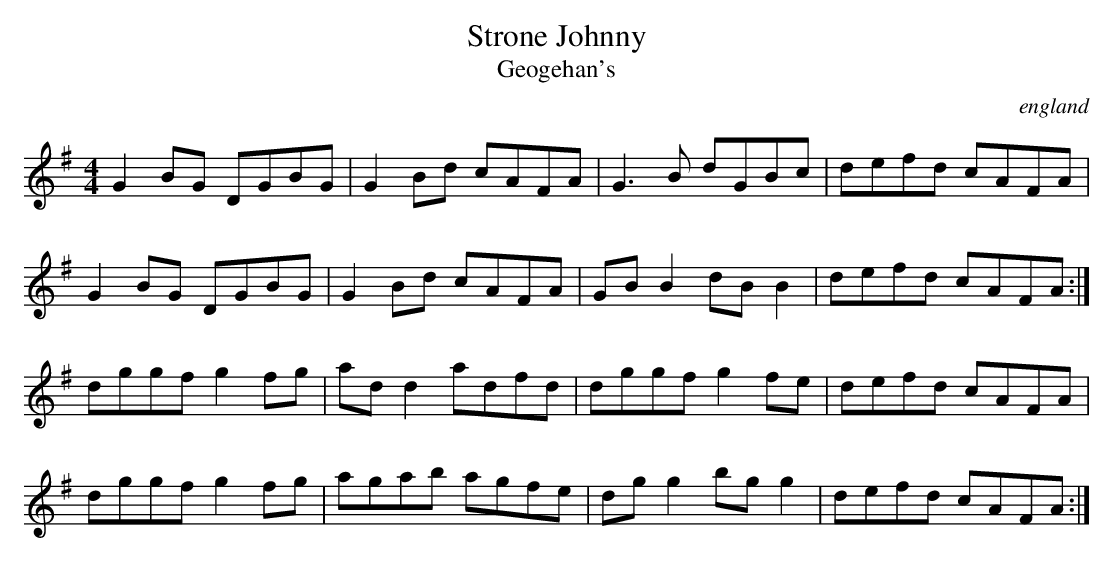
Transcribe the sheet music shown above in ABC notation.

X:1
T:Strone Johnny
T:Geogehan's
O:england
M:4/4
L:1/8
K:G
G2BG DGBG|G2Bd cAFA|G3B dGBc|defd cAFA|
G2BG DGBG|G2Bd cAFA|GBB2 dBB2|defd cAFA:|
dggf g2fg|add2 adfd|dggf g2fe|defd cAFA|
dggf g2fg|agab agfe|dgg2 bgg2|defd cAFA:|
